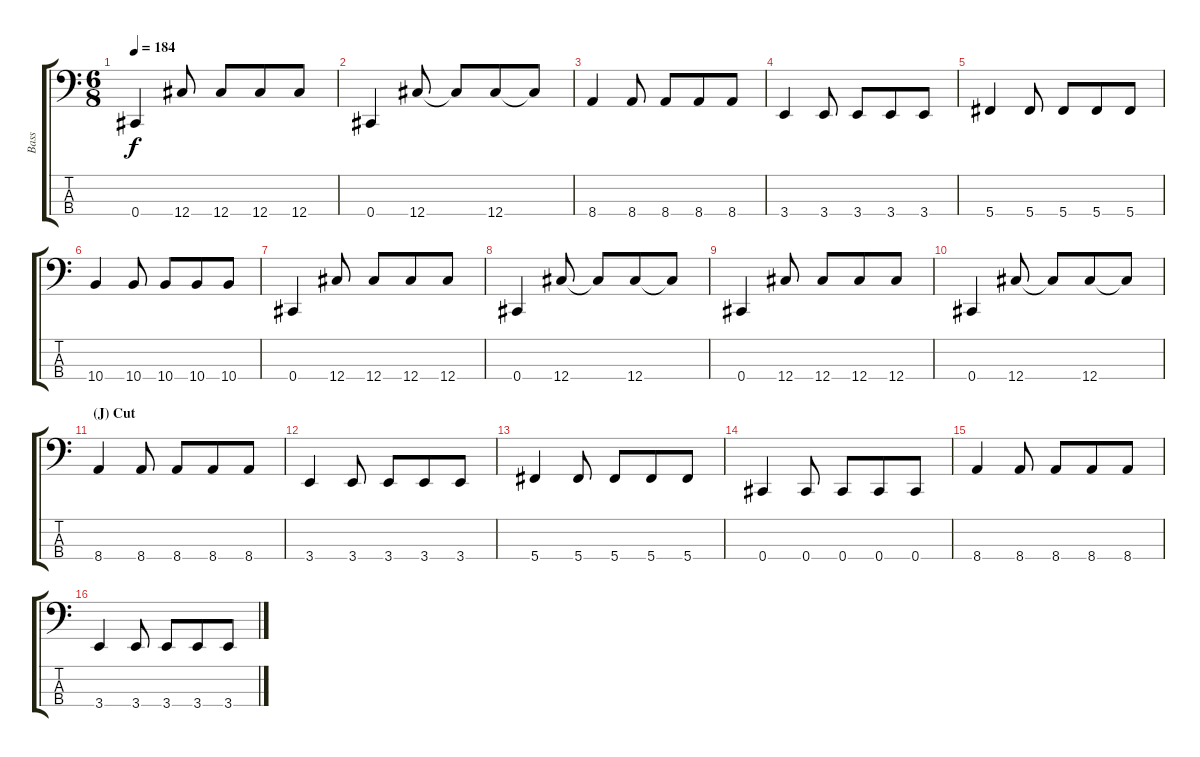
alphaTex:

\track ("Bass" "Bass") {instrument electricbassfinger}
\staff {score tabs}
\tuning (Gb2 Db2 Ab1 Db1) {hide}
\ts (6 8)
\tempo 184
\clef f4
\ks c
0.4.4{dy f} 12.4.8 12.4.8 12.4.8 12.4.8 |
0.4.4 12.4.8 12.4{t}.8 12.4.8 12.4{t}.8 |
8.4.4 8.4.8 8.4.8 8.4.8 8.4.8 |
3.4.4 3.4.8 3.4.8 3.4.8 3.4.8 |
5.4.4 5.4.8 5.4.8 5.4.8 5.4.8 |
10.4.4 10.4.8 10.4.8 10.4.8 10.4.8 |
0.4.4 12.4.8 12.4.8 12.4.8 12.4.8 |
0.4.4 12.4.8 12.4{t}.8 12.4.8 12.4{t}.8 |
0.4.4 12.4.8 12.4.8 12.4.8 12.4.8 |
0.4.4 12.4.8 12.4{t}.8 12.4.8 12.4{t}.8 |
\section ("" "(J) Cut")
8.4.4 8.4.8 8.4.8 8.4.8 8.4.8 |
3.4.4 3.4.8 3.4.8 3.4.8 3.4.8 |
5.4.4 5.4.8 5.4.8 5.4.8 5.4.8 |
0.4.4 0.4.8 0.4.8 0.4.8 0.4.8 |
8.4.4 8.4.8 8.4.8 8.4.8 8.4.8 |
3.4.4 3.4.8 3.4.8 3.4.8 3.4.8
